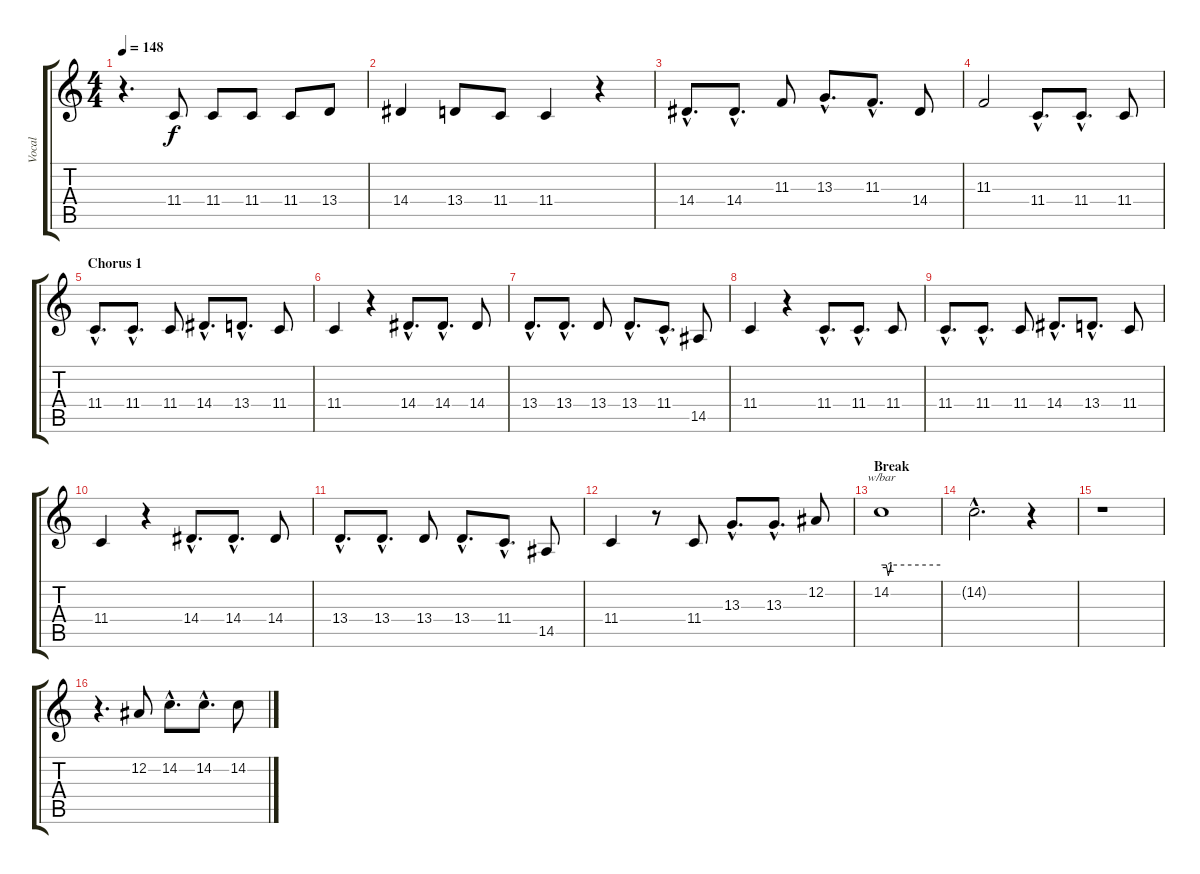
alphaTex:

\track ("Vocal" "Vocal") {instrument viola}
\staff {score tabs}
\tuning (Eb4 Bb3 Gb3 Db3 Ab2 Eb2) {hide}
\ts (4 4)
\tempo 148
\clef g2
\ks c
r.4{d dy f} 11.4.8 11.4.8 11.4.8 11.4.8 13.4.8 |
14.4.4 13.4.8 11.4.8 11.4.4 r.4 |
14.4{hac}.8{d} 14.4{hac}.8{d} 11.3.8 13.3{hac}.8{d} 11.3{hac}.8{d} 14.4.8 |
11.3.2 11.4{hac}.8{d} 11.4{hac}.8{d} 11.4.8 |
\section ("" "Chorus 1")
11.4{hac}.8{d} 11.4{hac}.8{d} 11.4.8 14.4{hac}.8{d} 13.4{hac}.8{d} 11.4.8 |
11.4.4 r.4 14.4{hac}.8{d} 14.4{hac}.8{d} 14.4.8 |
13.4{hac}.8{d} 13.4{hac}.8{d} 13.4.8 13.4{hac}.8{d} 11.4{hac}.8{d} 14.5.8 |
11.4.4 r.4 11.4{hac}.8{d} 11.4{hac}.8{d} 11.4.8 |
11.4{hac}.8{d} 11.4{hac}.8{d} 11.4.8 14.4{hac}.8{d} 13.4{hac}.8{d} 11.4.8 |
11.4.4 r.4 14.4{hac}.8{d} 14.4{hac}.8{d} 14.4.8 |
13.4{hac}.8{d} 13.4{hac}.8{d} 13.4.8 13.4{hac}.8{d} 11.4{hac}.8{d} 14.5.8 |
11.4.4 r.8 11.4.8 13.3{hac}.8{d} 13.3{hac}.8{d} 12.2.8 |
\section ("" "Break")
14.2.1{tbe (custom default 0 0 5 0 7 -4 10 0 60 0)} |
14.2{hac t}.2{d} r.4 |
r.1 |
r.4{d} 12.2.8 14.2{hac}.8{d} 14.2{hac}.8{d} 14.2.8
